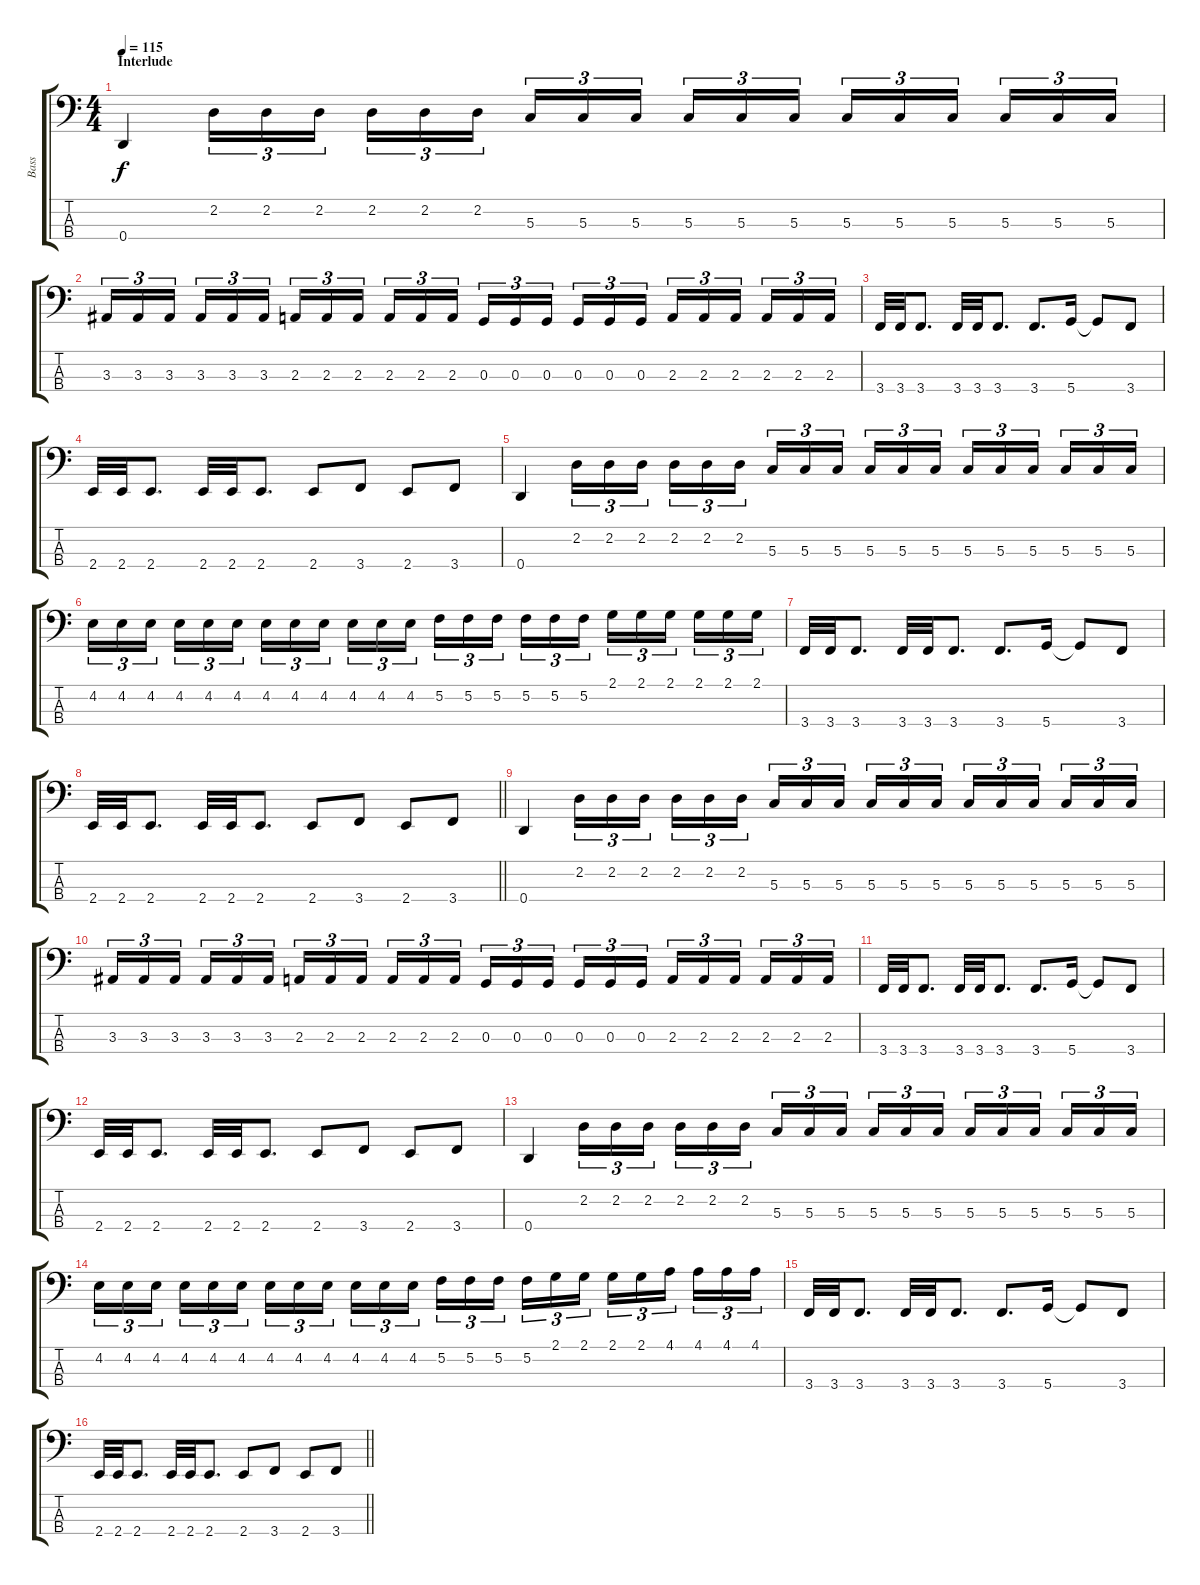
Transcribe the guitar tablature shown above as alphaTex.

\track ("Bass" "Bass") {instrument electricbasspick}
\staff {score tabs}
\tuning (F2 C2 G1 D1) {hide}
\ts (4 4)
\section ("" "Interlude")
\tempo 115
\clef f4
\ks c
0.4.4{dy f} 2.2.16{tu (3 2)} 2.2.16{tu (3 2)} 2.2.16{tu (3 2) beam splitsecondary} 2.2.16{tu (3 2)} 2.2.16{tu (3 2)} 2.2.16{tu (3 2)} 5.3.16{tu (3 2)} 5.3.16{tu (3 2)} 5.3.16{tu (3 2) beam splitsecondary} 5.3.16{tu (3 2)} 5.3.16{tu (3 2)} 5.3.16{tu (3 2)} 5.3.16{tu (3 2)} 5.3.16{tu (3 2)} 5.3.16{tu (3 2) beam splitsecondary} 5.3.16{tu (3 2)} 5.3.16{tu (3 2)} 5.3.16{tu (3 2)} |
3.3.16{tu (3 2)} 3.3.16{tu (3 2)} 3.3.16{tu (3 2) beam splitsecondary} 3.3.16{tu (3 2)} 3.3.16{tu (3 2)} 3.3.16{tu (3 2)} 2.3.16{tu (3 2)} 2.3.16{tu (3 2)} 2.3.16{tu (3 2) beam splitsecondary} 2.3.16{tu (3 2)} 2.3.16{tu (3 2)} 2.3.16{tu (3 2)} 0.3.16{tu (3 2)} 0.3.16{tu (3 2)} 0.3.16{tu (3 2) beam splitsecondary} 0.3.16{tu (3 2)} 0.3.16{tu (3 2)} 0.3.16{tu (3 2)} 2.3.16{tu (3 2)} 2.3.16{tu (3 2)} 2.3.16{tu (3 2) beam splitsecondary} 2.3.16{tu (3 2)} 2.3.16{tu (3 2)} 2.3.16{tu (3 2)} |
3.4.32 3.4.32 3.4.8{d} 3.4.32 3.4.32 3.4.8{d} 3.4.8{d} 5.4.16 5.4{t}.8 3.4.8 |
2.4.32 2.4.32 2.4.8{d} 2.4.32 2.4.32 2.4.8{d} 2.4.8 3.4.8 2.4.8 3.4.8 |
0.4.4 2.2.16{tu (3 2)} 2.2.16{tu (3 2)} 2.2.16{tu (3 2) beam splitsecondary} 2.2.16{tu (3 2)} 2.2.16{tu (3 2)} 2.2.16{tu (3 2)} 5.3.16{tu (3 2)} 5.3.16{tu (3 2)} 5.3.16{tu (3 2) beam splitsecondary} 5.3.16{tu (3 2)} 5.3.16{tu (3 2)} 5.3.16{tu (3 2)} 5.3.16{tu (3 2)} 5.3.16{tu (3 2)} 5.3.16{tu (3 2) beam splitsecondary} 5.3.16{tu (3 2)} 5.3.16{tu (3 2)} 5.3.16{tu (3 2)} |
4.2.16{tu (3 2)} 4.2.16{tu (3 2)} 4.2.16{tu (3 2) beam splitsecondary} 4.2.16{tu (3 2)} 4.2.16{tu (3 2)} 4.2.16{tu (3 2)} 4.2.16{tu (3 2)} 4.2.16{tu (3 2)} 4.2.16{tu (3 2) beam splitsecondary} 4.2.16{tu (3 2)} 4.2.16{tu (3 2)} 4.2.16{tu (3 2)} 5.2.16{tu (3 2)} 5.2.16{tu (3 2)} 5.2.16{tu (3 2) beam splitsecondary} 5.2.16{tu (3 2)} 5.2.16{tu (3 2)} 5.2.16{tu (3 2)} 2.1.16{tu (3 2)} 2.1.16{tu (3 2)} 2.1.16{tu (3 2) beam splitsecondary} 2.1.16{tu (3 2)} 2.1.16{tu (3 2)} 2.1.16{tu (3 2)} |
3.4.32 3.4.32 3.4.8{d} 3.4.32 3.4.32 3.4.8{d} 3.4.8{d} 5.4.16 5.4{t}.8 3.4.8 |
\barLineRight lightlight
2.4.32 2.4.32 2.4.8{d} 2.4.32 2.4.32 2.4.8{d} 2.4.8 3.4.8 2.4.8 3.4.8 |
0.4.4 2.2.16{tu (3 2)} 2.2.16{tu (3 2)} 2.2.16{tu (3 2) beam splitsecondary} 2.2.16{tu (3 2)} 2.2.16{tu (3 2)} 2.2.16{tu (3 2)} 5.3.16{tu (3 2)} 5.3.16{tu (3 2)} 5.3.16{tu (3 2) beam splitsecondary} 5.3.16{tu (3 2)} 5.3.16{tu (3 2)} 5.3.16{tu (3 2)} 5.3.16{tu (3 2)} 5.3.16{tu (3 2)} 5.3.16{tu (3 2) beam splitsecondary} 5.3.16{tu (3 2)} 5.3.16{tu (3 2)} 5.3.16{tu (3 2)} |
3.3.16{tu (3 2)} 3.3.16{tu (3 2)} 3.3.16{tu (3 2) beam splitsecondary} 3.3.16{tu (3 2)} 3.3.16{tu (3 2)} 3.3.16{tu (3 2)} 2.3.16{tu (3 2)} 2.3.16{tu (3 2)} 2.3.16{tu (3 2) beam splitsecondary} 2.3.16{tu (3 2)} 2.3.16{tu (3 2)} 2.3.16{tu (3 2)} 0.3.16{tu (3 2)} 0.3.16{tu (3 2)} 0.3.16{tu (3 2) beam splitsecondary} 0.3.16{tu (3 2)} 0.3.16{tu (3 2)} 0.3.16{tu (3 2)} 2.3.16{tu (3 2)} 2.3.16{tu (3 2)} 2.3.16{tu (3 2) beam splitsecondary} 2.3.16{tu (3 2)} 2.3.16{tu (3 2)} 2.3.16{tu (3 2)} |
3.4.32 3.4.32 3.4.8{d} 3.4.32 3.4.32 3.4.8{d} 3.4.8{d} 5.4.16 5.4{t}.8 3.4.8 |
2.4.32 2.4.32 2.4.8{d} 2.4.32 2.4.32 2.4.8{d} 2.4.8 3.4.8 2.4.8 3.4.8 |
0.4.4 2.2.16{tu (3 2)} 2.2.16{tu (3 2)} 2.2.16{tu (3 2) beam splitsecondary} 2.2.16{tu (3 2)} 2.2.16{tu (3 2)} 2.2.16{tu (3 2)} 5.3.16{tu (3 2)} 5.3.16{tu (3 2)} 5.3.16{tu (3 2) beam splitsecondary} 5.3.16{tu (3 2)} 5.3.16{tu (3 2)} 5.3.16{tu (3 2)} 5.3.16{tu (3 2)} 5.3.16{tu (3 2)} 5.3.16{tu (3 2) beam splitsecondary} 5.3.16{tu (3 2)} 5.3.16{tu (3 2)} 5.3.16{tu (3 2)} |
4.2.16{tu (3 2)} 4.2.16{tu (3 2)} 4.2.16{tu (3 2) beam splitsecondary} 4.2.16{tu (3 2)} 4.2.16{tu (3 2)} 4.2.16{tu (3 2)} 4.2.16{tu (3 2)} 4.2.16{tu (3 2)} 4.2.16{tu (3 2) beam splitsecondary} 4.2.16{tu (3 2)} 4.2.16{tu (3 2)} 4.2.16{tu (3 2)} 5.2.16{tu (3 2)} 5.2.16{tu (3 2)} 5.2.16{tu (3 2) beam splitsecondary} 5.2.16{tu (3 2)} 2.1.16{tu (3 2)} 2.1.16{tu (3 2)} 2.1.16{tu (3 2)} 2.1.16{tu (3 2)} 4.1.16{tu (3 2) beam splitsecondary} 4.1.16{tu (3 2)} 4.1.16{tu (3 2)} 4.1.16{tu (3 2)} |
3.4.32 3.4.32 3.4.8{d} 3.4.32 3.4.32 3.4.8{d} 3.4.8{d} 5.4.16 5.4{t}.8 3.4.8 |
\barLineRight lightlight
2.4.32 2.4.32 2.4.8{d} 2.4.32 2.4.32 2.4.8{d} 2.4.8 3.4.8 2.4.8 3.4.8
